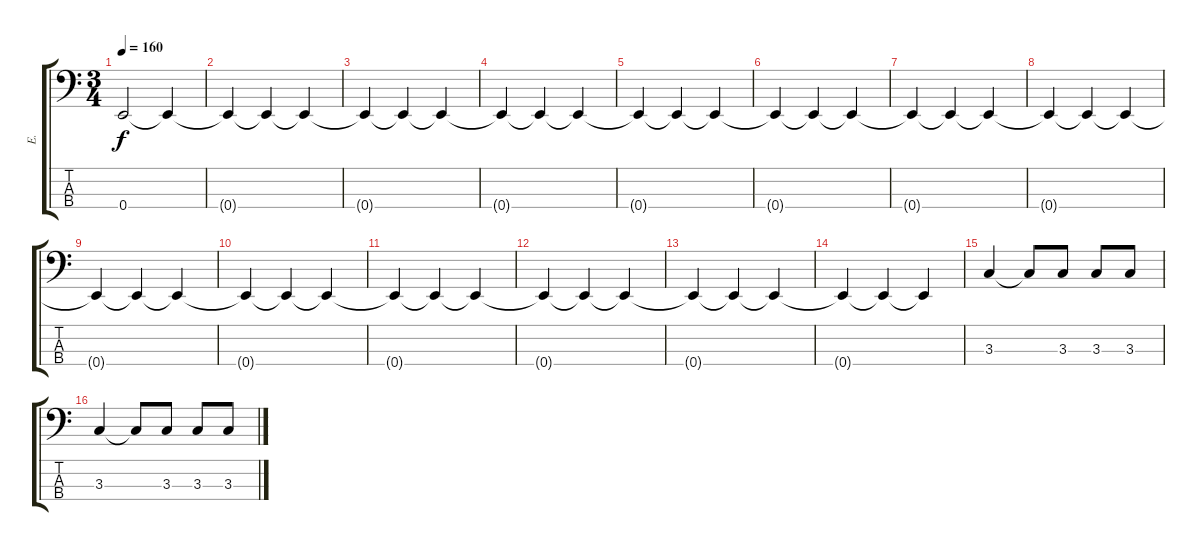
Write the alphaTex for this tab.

\track ("E." "E.") {instrument electricbassfinger}
\staff {score tabs}
\tuning (G2 D2 A1 E1) {hide}
\ts (3 4)
\tempo 160
\clef f4
\ks c
0.4.2{dy f} 0.4{t}.4 |
0.4{t}.4 0.4{t}.4 0.4{t}.4 |
0.4{t}.4 0.4{t}.4 0.4{t}.4 |
0.4{t}.4 0.4{t}.4 0.4{t}.4 |
0.4{t}.4 0.4{t}.4 0.4{t}.4 |
0.4{t}.4 0.4{t}.4 0.4{t}.4 |
0.4{t}.4 0.4{t}.4 0.4{t}.4 |
0.4{t}.4 0.4{t}.4 0.4{t}.4 |
0.4{t}.4 0.4{t}.4 0.4{t}.4 |
0.4{t}.4 0.4{t}.4 0.4{t}.4 |
0.4{t}.4 0.4{t}.4 0.4{t}.4 |
0.4{t}.4 0.4{t}.4 0.4{t}.4 |
0.4{t}.4 0.4{t}.4 0.4{t}.4 |
0.4{t}.4 0.4{t}.4 0.4{t}.4 |
3.3.4 3.3{t}.8 3.3.8 3.3.8 3.3.8 |
3.3.4 3.3{t}.8 3.3.8 3.3.8 3.3.8
